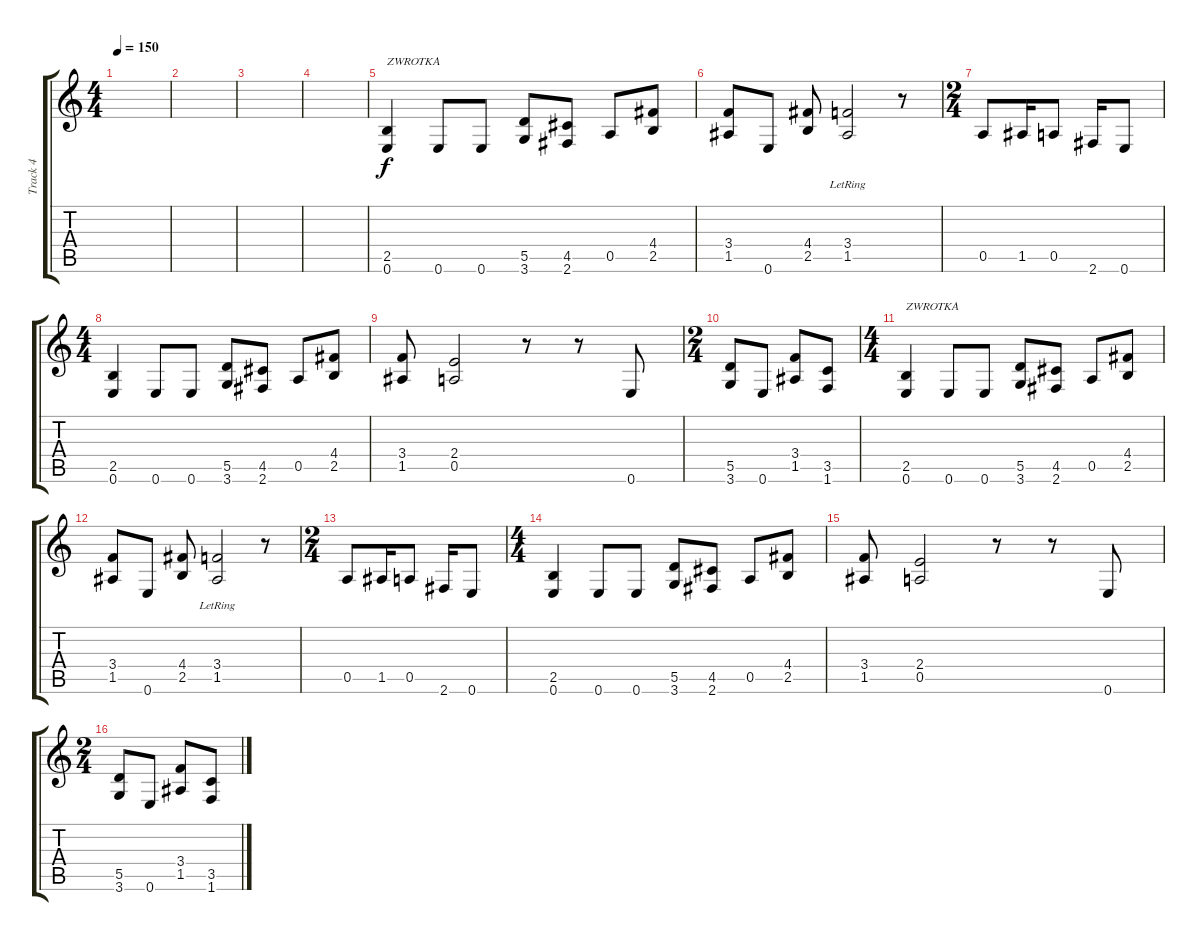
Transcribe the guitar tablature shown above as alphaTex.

\track ("Track 4" "Track 4") {instrument overdrivenguitar}
\staff {score tabs}
\tuning (E4 B3 G3 D3 A2 E2) {hide}
\ts (4 4)
\tempo 150
\clef g2
\ks c
|
|
|
|
(2.5 0.6).4{txt "ZWROTKA"} 0.6.8 0.6.8 (5.5 3.6).8 (4.5 2.6).8 0.5.8 (4.4 2.5).8 |
(3.4 1.5).8 0.6.8 (4.4 2.5).8 (3.4{lr} 1.5{lr}).2 r.8 |
\ts (2 4)
0.5.8 1.5.16 0.5.8 2.6.16 0.6.8 |
\ts (4 4)
(2.5 0.6).4 0.6.8 0.6.8 (5.5 3.6).8 (4.5 2.6).8 0.5.8 (4.4 2.5).8 |
(3.4 1.5).8 (2.4 0.5).2 r.8 r.8 0.6.8 |
\ts (2 4)
(5.5 3.6).8 0.6.8 (3.4 1.5).8 (3.5 1.6).8 |
\ts (4 4)
(2.5 0.6).4{txt "ZWROTKA"} 0.6.8 0.6.8 (5.5 3.6).8 (4.5 2.6).8 0.5.8 (4.4 2.5).8 |
(3.4 1.5).8 0.6.8 (4.4 2.5).8 (3.4{lr} 1.5{lr}).2 r.8 |
\ts (2 4)
0.5.8 1.5.16 0.5.8 2.6.16 0.6.8 |
\ts (4 4)
(2.5 0.6).4 0.6.8 0.6.8 (5.5 3.6).8 (4.5 2.6).8 0.5.8 (4.4 2.5).8 |
(3.4 1.5).8 (2.4 0.5).2 r.8 r.8 0.6.8 |
\ts (2 4)
(5.5 3.6).8 0.6.8 (3.4 1.5).8 (3.5 1.6).8
